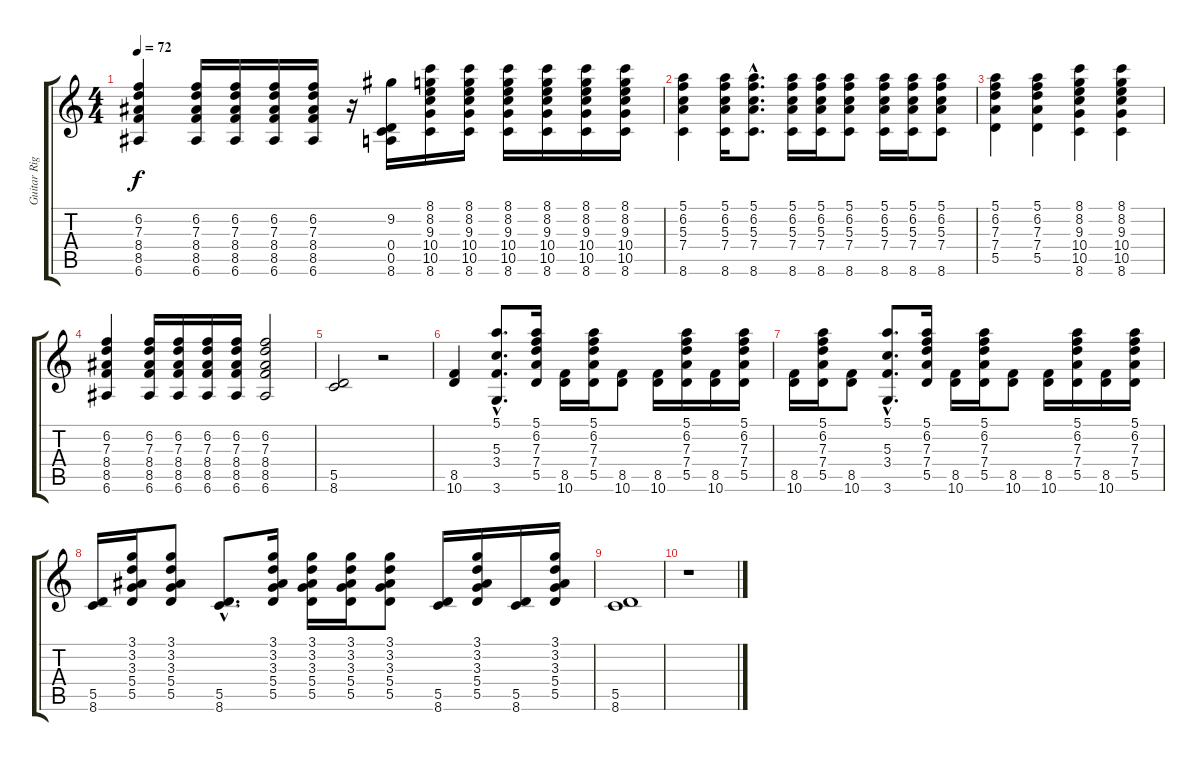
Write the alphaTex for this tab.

\track ("Guitar Right" "Guitar Rig") {instrument acousticguitarsteel}
\staff {score tabs}
\tuning (E4 B3 G3 D3 A2 E2) {hide}
\ts (4 4)
\tempo 72
\clef g2
\ks c
(6.2 7.3 8.4 8.5 6.6).4{dy f} (6.2 7.3 8.4 8.5 6.6).16 (6.2 7.3 8.4 8.5 6.6).16 (6.2 7.3 8.4 8.5 6.6).16 (6.2 7.3 8.4 8.5 6.6).16 r.16 (9.2 0.4 0.5 8.6).16 (8.1 8.2 9.3 10.4 10.5 8.6).16 (8.1 8.2 9.3 10.4 10.5 8.6).16 (8.1 8.2 9.3 10.4 10.5 8.6).16 (8.1 8.2 9.3 10.4 10.5 8.6).16 (8.1 8.2 9.3 10.4 10.5 8.6).16 (8.1 8.2 9.3 10.4 10.5 8.6).16 |
(5.1 6.2 5.3 7.4 8.6).4 (5.1 6.2 5.3 7.4 8.6).16 (5.1{hac} 6.2{hac} 5.3{hac} 7.4{hac} 8.6{hac}).8{d} (5.1 6.2 5.3 7.4 8.6).16 (5.1 6.2 5.3 7.4 8.6).16 (5.1 6.2 5.3 7.4 8.6).8 (5.1 6.2 5.3 7.4 8.6).16 (5.1 6.2 5.3 7.4 8.6).16 (5.1 6.2 5.3 7.4 8.6).8 |
(5.1 6.2 7.3 7.4 5.5).4 (5.1 6.2 7.3 7.4 5.5).4 (8.1 8.2 9.3 10.4 10.5 8.6).4 (8.1 8.2 9.3 10.4 10.5 8.6).4 |
(6.2 7.3 8.4 8.5 6.6).4 (6.2 7.3 8.4 8.5 6.6).16 (6.2 7.3 8.4 8.5 6.6).16 (6.2 7.3 8.4 8.5 6.6).16 (6.2 7.3 8.4 8.5 6.6).16 (6.2 7.3 8.4 8.5 6.6).2 |
(5.5 8.6).2 r.2 |
(8.5 10.6).4 (5.1{hac} 5.3{hac} 3.4{hac} 3.6{hac}).8{d} (5.1 6.2 7.3 7.4 5.5).16 (8.5 10.6).16 (5.1 6.2 7.3 7.4 5.5).16 (8.5 10.6).8 (8.5 10.6).16 (5.1 6.2 7.3 7.4 5.5).16 (8.5 10.6).16 (5.1 6.2 7.3 7.4 5.5).16 |
(8.5 10.6).16 (5.1 6.2 7.3 7.4 5.5).16 (8.5 10.6).8 (5.1{hac} 5.3{hac} 3.4{hac} 3.6{hac}).8{d} (5.1 6.2 7.3 7.4 5.5).16 (8.5 10.6).16 (5.1 6.2 7.3 7.4 5.5).16 (8.5 10.6).8 (8.5 10.6).16 (5.1 6.2 7.3 7.4 5.5).16 (8.5 10.6).16 (5.1 6.2 7.3 7.4 5.5).16 |
(5.5 8.6).16 (3.1 3.2 3.3 5.4 5.5).16 (3.1 3.2 3.3 5.4 5.5).8 (5.5{hac} 8.6{hac}).8{d} (3.1 3.2 3.3 5.4 5.5).16 (3.1 3.2 3.3 5.4 5.5).16 (3.1 3.2 3.3 5.4 5.5).16 (3.1 3.2 3.3 5.4 5.5).8 (5.5 8.6).16 (3.1 3.2 3.3 5.4 5.5).16 (5.5 8.6).16 (3.1 3.2 3.3 5.4 5.5).16 |
(5.5 8.6).1 |
r.1
